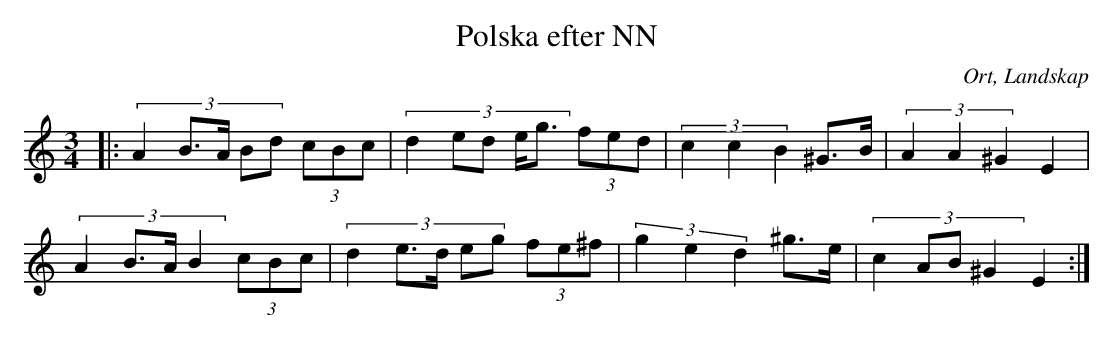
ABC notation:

X:1
T:Polska efter NN
O:Ort, Landskap
M:3/4
L:1/8
K:C
|: (3:2:5 A2 B>A Bd (3cBc| (3:2:5 d2 ed e<g (3fed|(3:2:3 c2 c2 B2 ^G>B|(3:2:3 A2 A2 ^G2 E2|
(3:2:4 A2 B>A B2 (3cBc| (3:2:5 d2 e>d eg (3fe^f|(3:2:3 g2 e2 d2 ^g>e|(3:2:4 c2 AB ^G2 E2:|
